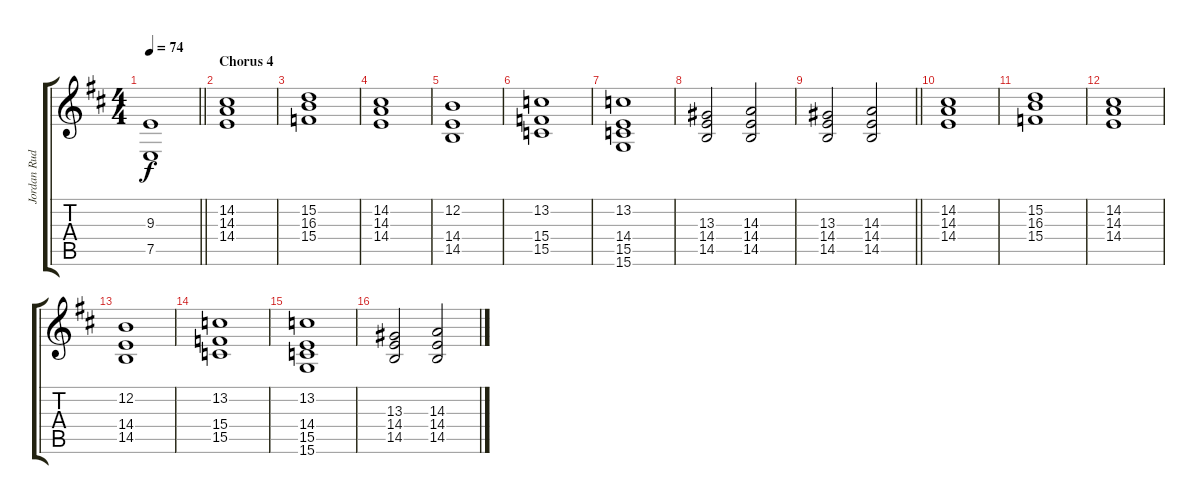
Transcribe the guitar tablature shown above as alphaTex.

\track ("Jordan Rudess" "Jordan Rud") {instrument stringensemble2}
\staff {score tabs}
\tuning (E4 B3 G3 D3 A2 E2) {hide}
\ts (4 4)
\tempo 74
\clef g2
\barLineRight lightlight
\ks bminor
(9.3 7.5).1{dy f} |
\section ("" "Chorus 4")
(14.2 14.3 14.4).1 |
(15.2 16.3 15.4).1 |
(14.2 14.3 14.4).1 |
(12.2 14.4 14.5).1 |
(13.2 15.4 15.5).1 |
(13.2 14.4 15.5 15.6).1 |
(13.3 14.4 14.5).2 (14.3 14.4 14.5).2 |
\barLineRight lightlight
(13.3 14.4 14.5).2 (14.3 14.4 14.5).2 |
(14.2 14.3 14.4).1 |
(15.2 16.3 15.4).1 |
(14.2 14.3 14.4).1 |
(12.2 14.4 14.5).1 |
(13.2 15.4 15.5).1 |
(13.2 14.4 15.5 15.6).1 |
(13.3 14.4 14.5).2 (14.3 14.4 14.5).2
